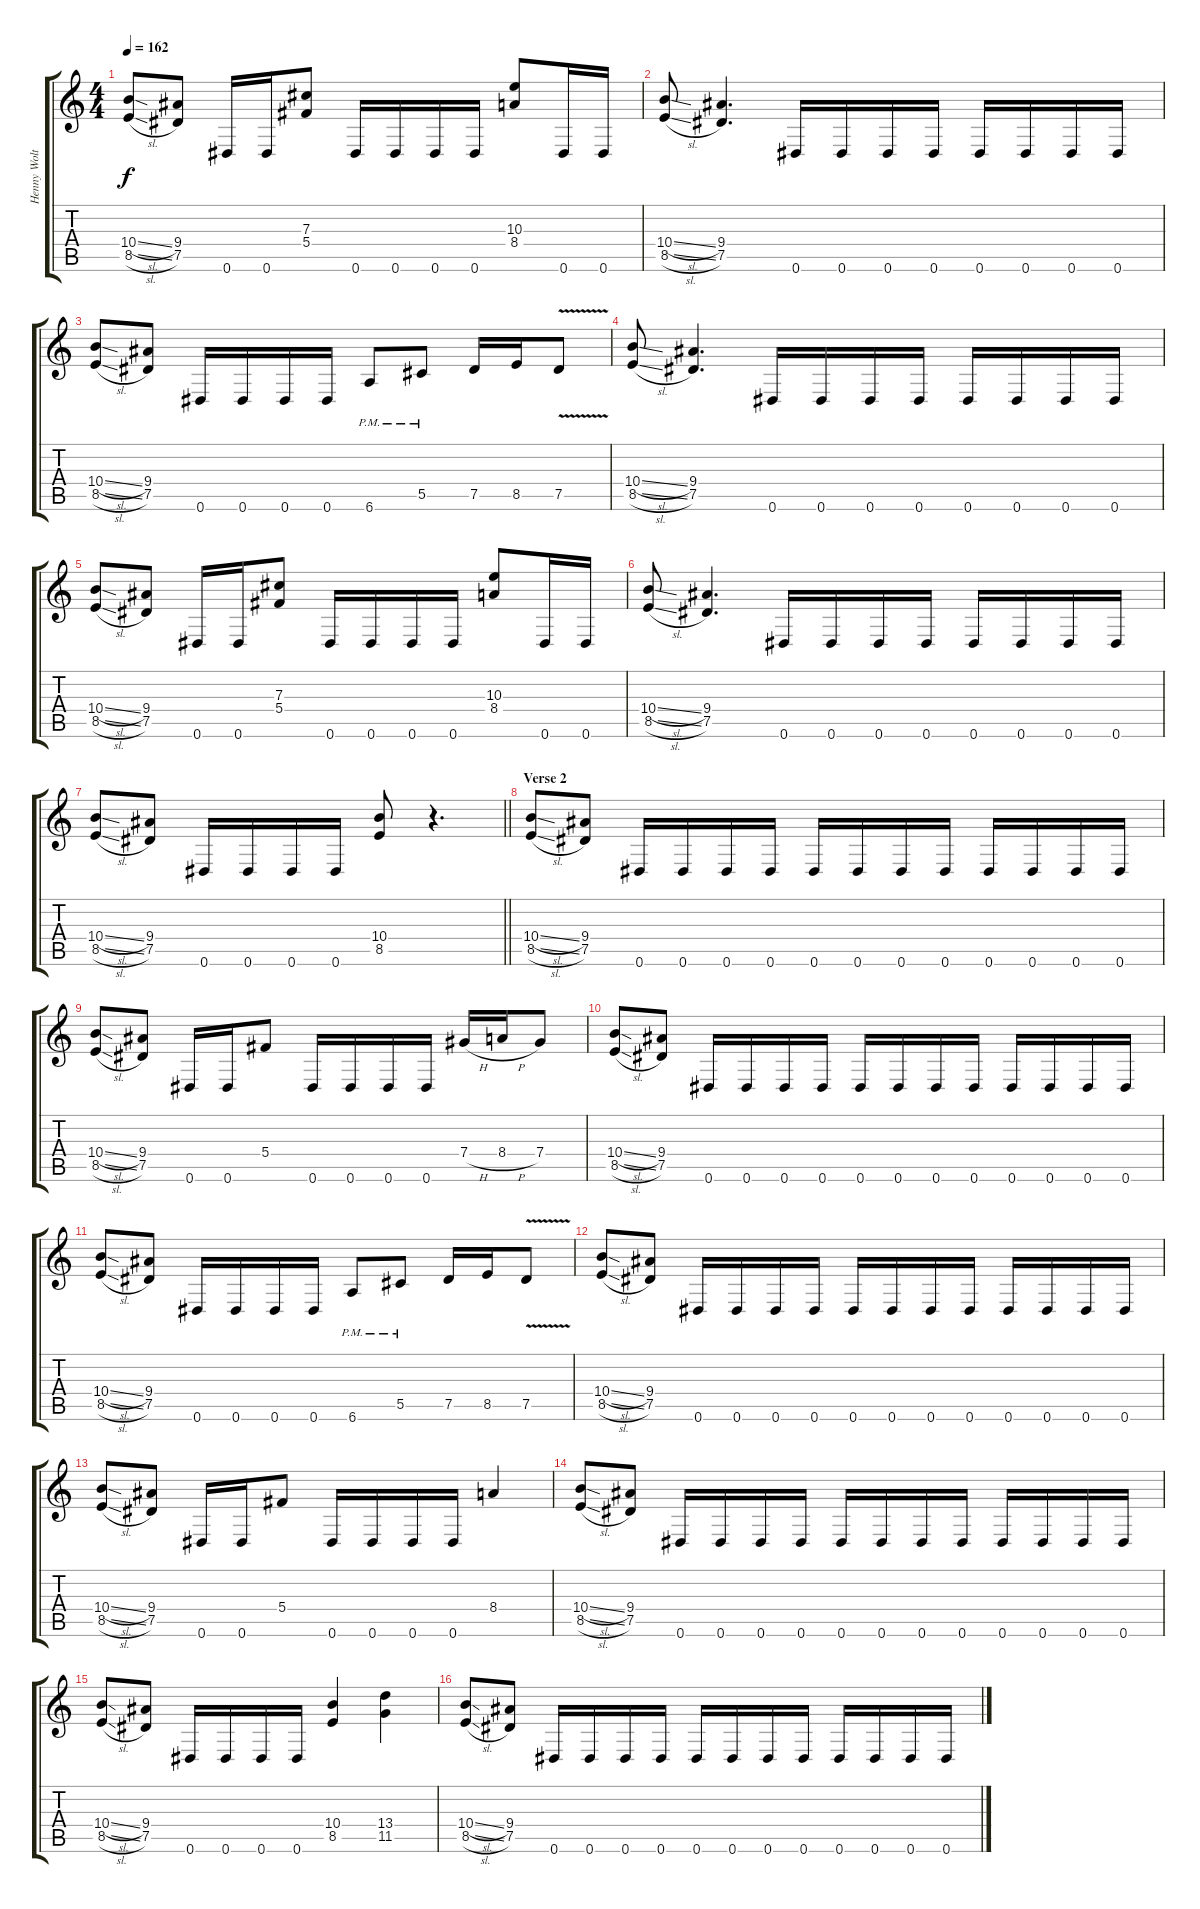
\track ("Henny Wolter" "Henny Wolt") {instrument distortionguitar}
\staff {score tabs}
\tuning (Eb4 Bb3 Gb3 Db3 Ab2 Eb2) {hide}
\ts (4 4)
\tempo 162
\clef g2
\ks c
(10.4{sl} 8.5{sl}).8{dy f} (9.4 7.5).8 0.6.16 0.6.16 (7.3 5.4).8 0.6.16 0.6.16 0.6.16 0.6.16 (10.3 8.4).8 0.6.16 0.6.16 |
(10.4{sl} 8.5{sl}).8 (9.4 7.5).4{d} 0.6.16 0.6.16 0.6.16 0.6.16 0.6.16 0.6.16 0.6.16 0.6.16 |
(10.4{sl} 8.5{sl}).8 (9.4 7.5).8 0.6.16 0.6.16 0.6.16 0.6.16 6.6{pm}.8 5.5{pm}.8 7.5.16 8.5.16 7.5{v}.8 |
(10.4{sl} 8.5{sl}).8 (9.4 7.5).4{d} 0.6.16 0.6.16 0.6.16 0.6.16 0.6.16 0.6.16 0.6.16 0.6.16 |
(10.4{sl} 8.5{sl}).8 (9.4 7.5).8 0.6.16 0.6.16 (7.3 5.4).8 0.6.16 0.6.16 0.6.16 0.6.16 (10.3 8.4).8 0.6.16 0.6.16 |
(10.4{sl} 8.5{sl}).8 (9.4 7.5).4{d} 0.6.16 0.6.16 0.6.16 0.6.16 0.6.16 0.6.16 0.6.16 0.6.16 |
\barLineRight lightlight
(10.4{sl} 8.5{sl}).8 (9.4 7.5).8 0.6.16 0.6.16 0.6.16 0.6.16 (10.4 8.5).8 r.4{d} |
\section ("" "Verse 2")
(10.4{sl} 8.5{sl}).8 (9.4 7.5).8 0.6.16 0.6.16 0.6.16 0.6.16 0.6.16 0.6.16 0.6.16 0.6.16 0.6.16 0.6.16 0.6.16 0.6.16 |
(10.4{sl} 8.5{sl}).8 (9.4 7.5).8 0.6.16 0.6.16 5.4.8 0.6.16 0.6.16 0.6.16 0.6.16 7.4{h}.16 8.4{h}.16 7.4.8 |
(10.4{sl} 8.5{sl}).8 (9.4 7.5).8 0.6.16 0.6.16 0.6.16 0.6.16 0.6.16 0.6.16 0.6.16 0.6.16 0.6.16 0.6.16 0.6.16 0.6.16 |
(10.4{sl} 8.5{sl}).8 (9.4 7.5).8 0.6.16 0.6.16 0.6.16 0.6.16 6.6{pm}.8 5.5{pm}.8 7.5.16 8.5.16 7.5{v}.8 |
(10.4{sl} 8.5{sl}).8 (9.4 7.5).8 0.6.16 0.6.16 0.6.16 0.6.16 0.6.16 0.6.16 0.6.16 0.6.16 0.6.16 0.6.16 0.6.16 0.6.16 |
(10.4{sl} 8.5{sl}).8 (9.4 7.5).8 0.6.16 0.6.16 5.4.8 0.6.16 0.6.16 0.6.16 0.6.16 8.4.4 |
(10.4{sl} 8.5{sl}).8 (9.4 7.5).8 0.6.16 0.6.16 0.6.16 0.6.16 0.6.16 0.6.16 0.6.16 0.6.16 0.6.16 0.6.16 0.6.16 0.6.16 |
(10.4{sl} 8.5{sl}).8 (9.4 7.5).8 0.6.16 0.6.16 0.6.16 0.6.16 (10.4 8.5).4 (13.4 11.5).4 |
(10.4{sl} 8.5{sl}).8 (9.4 7.5).8 0.6.16 0.6.16 0.6.16 0.6.16 0.6.16 0.6.16 0.6.16 0.6.16 0.6.16 0.6.16 0.6.16 0.6.16
